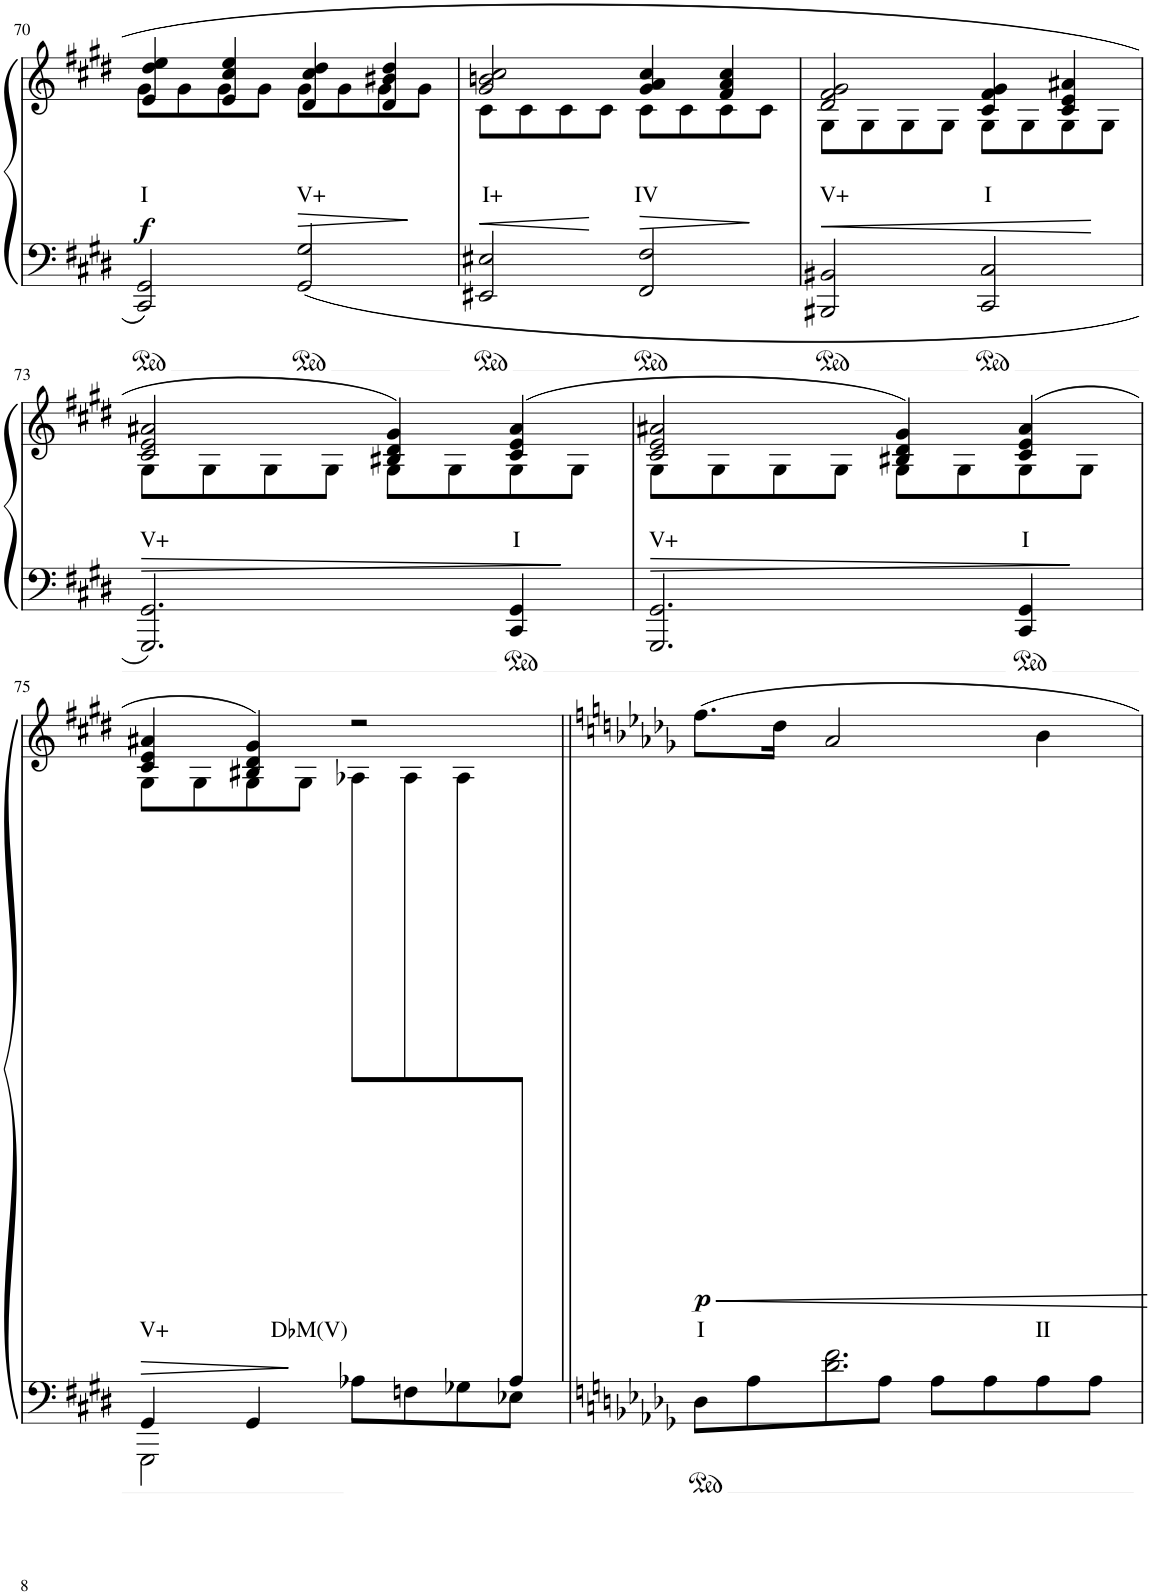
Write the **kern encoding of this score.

**kern	**kern	**text	**dynam
*part1	*part1	*part1	*part1
*staff2	*staff1	*staff1	*staff1/2
*I"Piano	*	*	*
*I'Pno	*	*	*
!!LO:PB:g=z
*clefF4	*clefG2	*	*
*k[f#c#g#d#]	*k[f#c#g#d#]	*	*
*M4/4	*M4/4	*	*
*met(c)	*met(c)	*	*
=70	=70	=70	=70
!	!	!LO:LY:b	!LO:DY:b
*	*^	*	*
2CC#/ 2GG#/	4e/ 4dd#/ 4ee/	8g#\L	I	f
.	.	8g#\	.	.
.	4e/ 4cc#/ 4ee/	8g#\	.	.
.	.	8g#\J	.	.
!	!	!	!LO:LY:b	!LO:HP:b
2GG#/ 2G#/	4d#/ 4cc#/ 4dd#/	8g#\L	V+	>
.	.	8g#\	.	.
.	4d#/ 4b#X/ 4dd#/	8g#\	.	.
.	.	8g#\J	.	]
=71	=71	=71	=71	=71
!	!	!	!LO:LY:b	!LO:HP:b
2EE#X/ 2E#X/	2g#/ 2bn/ 2cc#/	8c#\L	I+	<
.	.	8c#\	.	.
.	.	8c#\	.	.
.	.	8c#\J	.	[
!	!	!	!LO:LY:b	!LO:HP:b
2FF#/ 2F#/	4g#/ 4a/ 4cc#/	8c#\L	IV	>
.	.	8c#\	.	.
.	4f#/ 4a/ 4cc#/	8c#\	.	.
.	.	8c#\J	.	]
=72	=72	=72	=72	=72
!	!	!	!LO:LY:b	!LO:HP:b
2BBB#X/ 2BB#X/	2d#/ 2f#/ 2g#/	8G#\L	V+	<
.	.	8G#\	.	.
.	.	8G#\	.	.
.	.	8G#\J	.	.
!	!	!	!LO:LY:b	!
2CC#/ 2C#/	4c#/ 4f#/ 4g#/	8G#\L	I	.
.	.	8G#\	.	.
.	4c#/ 4e/ 4a#X/	8G#\	.	.
.	.	8G#\J	.	[
!!LO:LB:g=z	!!
=73	=73	=73	=73	=73
!	!	!	!LO:LY:b	!LO:HP:b
2.GGG#/ 2.GG#/	2c#/ 2e/ 2a#X/	8G#\L	V+	>
.	.	8G#\	.	.
.	.	8G#\	.	.
.	.	8G#\J	.	.
.	4B#X/ 4d#/ 4g#/	8G#\L	.	.
.	.	8G#\	.	.
!	!	!	!LO:LY:b	!
4CC#/ 4GG#/	(4c#/ 4e/ 4a#/	8G#\	I	.
.	.	8G#\J	.	]
=74	=74	=74	=74	=74
!	!	!	!LO:LY:b	!LO:HP:b
2.GGG#/ 2.GG#/	2c#/ 2e/ 2a#X/	8G#\L	V+	>
.	.	8G#\	.	.
.	.	8G#\	.	.
.	.	8G#\J	.	.
.	4B#X/ 4d#/ 4g#/)	8G#\L	.	.
.	.	8G#\	.	.
!	!	!	!LO:LY:b	!
4CC#/ 4GG#/	(4c#/ 4e/ 4a#/	8G#\	I	.
.	.	8G#\J	.	]
!!LO:LB:g=z	!!
=75	=75	=75	=75	=75
*^	*	*	*	*
*	*^	*	*	*	*
!	!	!	!	!	!LO:LY:b	!LO:HP:b
2..ryy	4GG#/	2GGG#\	4c#/ 4e/ 4a#X/	8G#\L	V+	>
.	.	.	.	8G#\	.	.
.	4GG#/	.	4B#X/ 4d#/ 4g#/)	8G#\	.	.
!	!	!	!	!	!LO:LY:b	!
.	.	.	.	8G#\J	D♭M(V)	]
.	8A-X\L	2ryy	2r	8A-X\L	.	.
.	8Fn\	.	.	8A-\	.	.
.	8G-X\	.	.	8A-\	.	.
8A-/J	8E-X\J	.	.	8ryy	.	.
*v	*v	*v	*	*	*	*
*	*v	*v	*	*
=76||	=76||	=76||	=76||
*k[b-e-a-d-g-]	*k[b-e-a-d-g-]	*	*
*^	*^	*	*
!	!	!	!	!LO:LY:b	!LO:DY:b
*	*	*v	*v	*	*
8D-\L	4ryy	8.ff\L	I	p
8A-\	.	.	.	.
.	.	16dd-\Jk	.	.
8d-\ 8f\	2.d-\ 2.f\	2a-/	.	.
8A-\J	.	.	.	.
8A-\L	.	.	.	.
8A-\	.	.	.	.
!	!	!	!LO:LY:b	!
8A-\	.	4b-\	II	.
8A-\J	.	.	.	.
*v	*v	*	*	*
=	=	=	=
*-	*-	*-	*-
